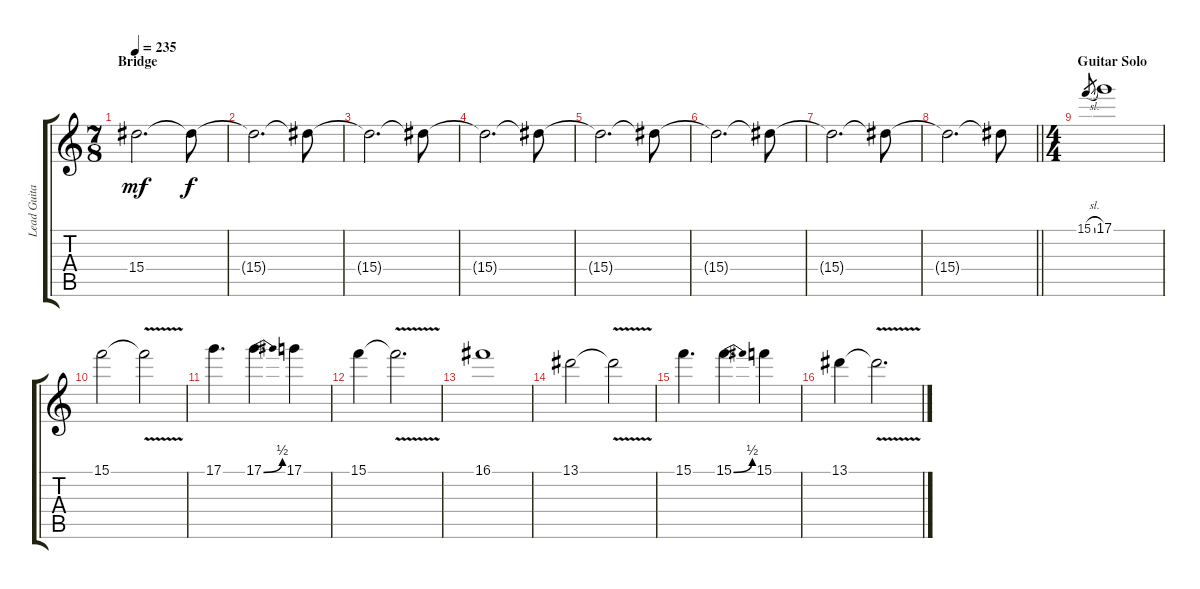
\track ("Lead Guitar I" "Lead Guita") {instrument distortionguitar}
\staff {score tabs}
\tuning (D4 A3 F3 C3 G2 C2) {hide}
\ts (7 8)
\section ("" "Bridge")
\tempo 235
\clef g2
\ks c
15.4.2{d dy mf} 15.4{t}.8{dy f} |
15.4{t}.2{d} 15.4{t}.8 |
15.4{t}.2{d} 15.4{t}.8 |
15.4{t}.2{d} 15.4{t}.8 |
15.4{t}.2{d volume 6} 15.4{t}.8 |
15.4{t}.2{d} 15.4{t}.8 |
15.4{t}.2{d} 15.4{t}.8 |
\barLineRight lightlight
15.4{t}.2{d} 15.4{t}.8 |
\ts (4 4)
\section ("" "Guitar Solo")
15.1{sl}.8{gr} 17.1.1{volume 14 balance 4 instrument distortionguitar} |
15.1.2 15.1{v t}.2 |
17.1.4{d} 17.1{be (bend 0 0 60 2)}.4{d} 17.1.4 |
15.1.4 15.1{v t}.2{d} |
16.1.1 |
13.1.2 13.1{v t}.2 |
15.1.4{d} 15.1{be (bend 0 0 60 2)}.4{d} 15.1.4 |
13.1.4 13.1{v t}.2{d}
